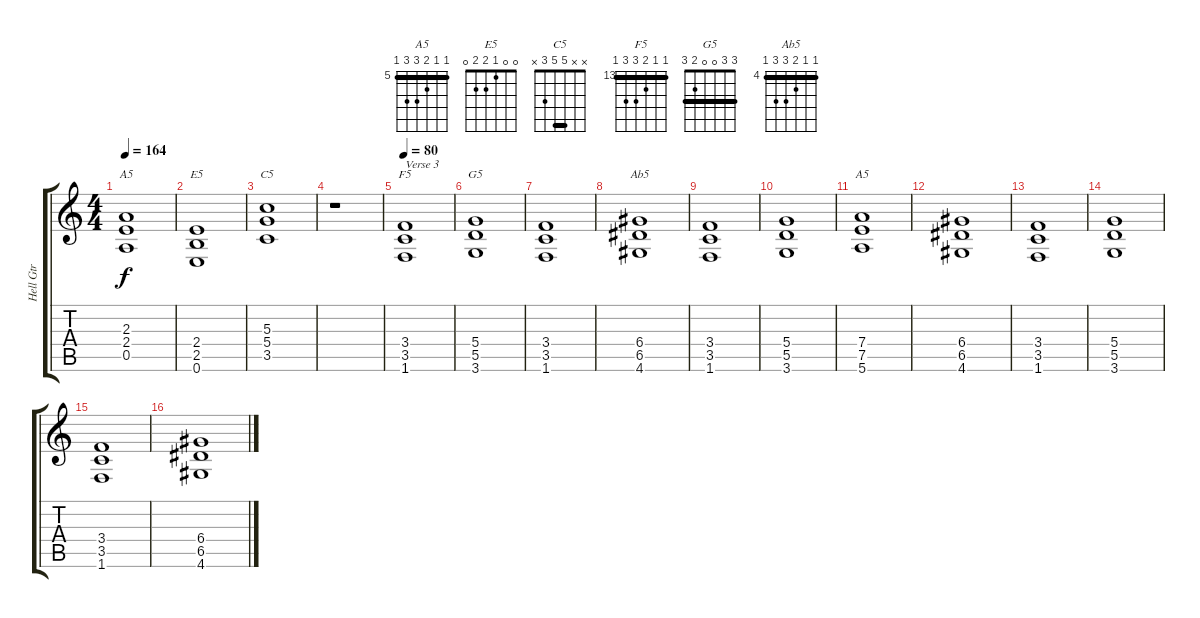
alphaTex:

\track ("Hell Gtr" "Hell Gtr") {instrument acousticguitarsteel}
\staff {score tabs}
\tuning (E4 B3 G3 D3 A2 E2) {hide}
\chord ("A5" 0 2 2 2 0 x)
\chord ("E5" 0 0 1 2 2 0)
\chord ("C5" x x 5 5 3 x) {barre 5}
\chord ("F5" 13 13 14 15 15 13) {firstfret 13 barre 13}
\chord ("G5" 3 3 0 0 2 3) {barre 3}
\chord ("Ab5" 4 4 5 6 6 4) {firstfret 4 barre 4}
\chord ("A5" 5 5 6 7 7 5) {firstfret 5 barre 5}
\ts (4 4)
\tempo 164
\clef g2
\ks c
(2.3 2.4 0.5).1{ch "A5" dy f} |
(2.4 2.5 0.6).1{ch "E5"} |
(5.3 5.4 3.5).1{ch "C5"} |
r.1 |
\tempo 80
(3.4 3.5 1.6).1{ch "F5" txt "Verse 3"} |
(5.4 5.5 3.6).1{ch "G5"} |
(3.4 3.5 1.6).1 |
(6.4 6.5 4.6).1{ch "Ab5"} |
(3.4 3.5 1.6).1 |
(5.4 5.5 3.6).1 |
(7.4 7.5 5.6).1{ch "A5"} |
(6.4 6.5 4.6).1 |
(3.4 3.5 1.6).1 |
(5.4 5.5 3.6).1 |
(3.4 3.5 1.6).1 |
(6.4 6.5 4.6).1
